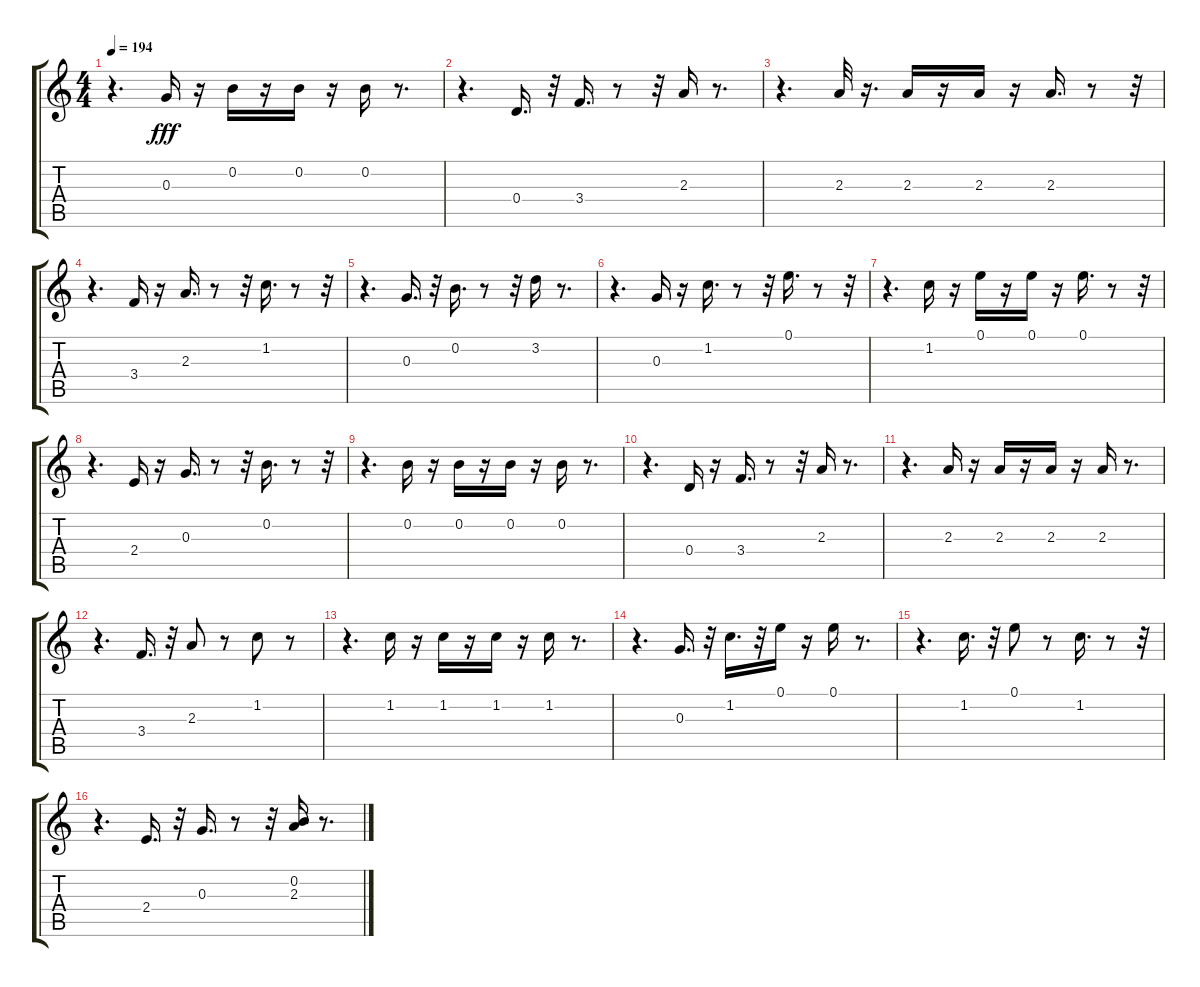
\track "" {instrument electricguitarmuted}
\staff {score tabs}
\tuning (E4 B3 G3 D3 A2 E2) {hide}
\ts (4 4)
\tempo 194
\clef g2
\ks c
r.4{d dy fff} 0.3.16 r.16 0.2.16 r.16 0.2.16 r.16 0.2.16 r.8{d} |
r.4{d} 0.4.16{d} r.32 3.4.16{d} r.8 r.32 2.3.16 r.8{d} |
r.4{d} 2.3.32 r.16{d} 2.3.16 r.16 2.3.16 r.16 2.3.16{d} r.8 r.32 |
r.4{d} 3.4.16 r.16 2.3.16{d} r.8 r.32 1.2.16{d} r.8 r.32 |
r.4{d} 0.3.16{d} r.32 0.2.16{d} r.8 r.32 3.2.16 r.8{d} |
r.4{d} 0.3.16 r.16 1.2.16{d} r.8 r.32 0.1.16{d} r.8 r.32 |
r.4{d} 1.2.16 r.16 0.1.16 r.16 0.1.16 r.16 0.1.16{d} r.8 r.32 |
r.4{d} 2.4.16 r.16 0.3.16{d} r.8 r.32 0.2.16{d} r.8 r.32 |
r.4{d} 0.2.16 r.16 0.2.16 r.16 0.2.16 r.16 0.2.16 r.8{d} |
r.4{d} 0.4.16 r.16 3.4.16{d} r.8 r.32 2.3.16 r.8{d} |
r.4{d} 2.3.16 r.16 2.3.16 r.16 2.3.16 r.16 2.3.16 r.8{d} |
r.4{d} 3.4.16{d} r.32 2.3.8 r.8 1.2.8 r.8 |
r.4{d} 1.2.16 r.16 1.2.16 r.16 1.2.16 r.16 1.2.16 r.8{d} |
r.4{d} 0.3.16{d} r.32 1.2.16{d} r.32 0.1.16 r.16 0.1.16 r.8{d} |
r.4{d} 1.2.16{d} r.32 0.1.8 r.8 1.2.16{d} r.8 r.32 |
r.4{d} 2.4.16{d} r.32 0.3.16{d} r.8 r.32 (0.2 2.3).16 r.8{d}
